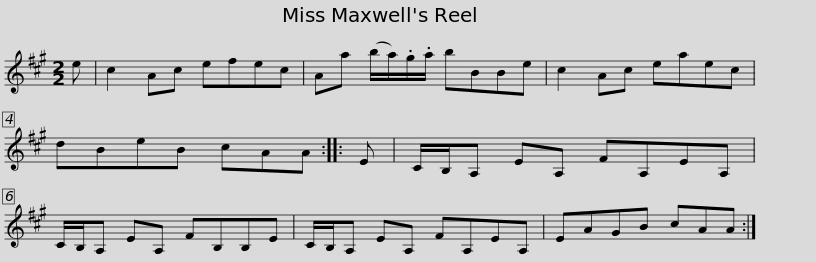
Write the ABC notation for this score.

X:1
L:1/8
M:2/2
I:linebreak $
K:A
V:1 treble
V:1
 e | c2 Ac efec | Aa (b/a/).g/.a/ bBBe | c2 Ac eaec | dBeB cAA :: %5
 E |$ C/B,/A, EA, FA,EA, | C/B,/A, EA, FB,B,E | C/B,/A, EA, FA,EA, | EAGB cAA :| %10
